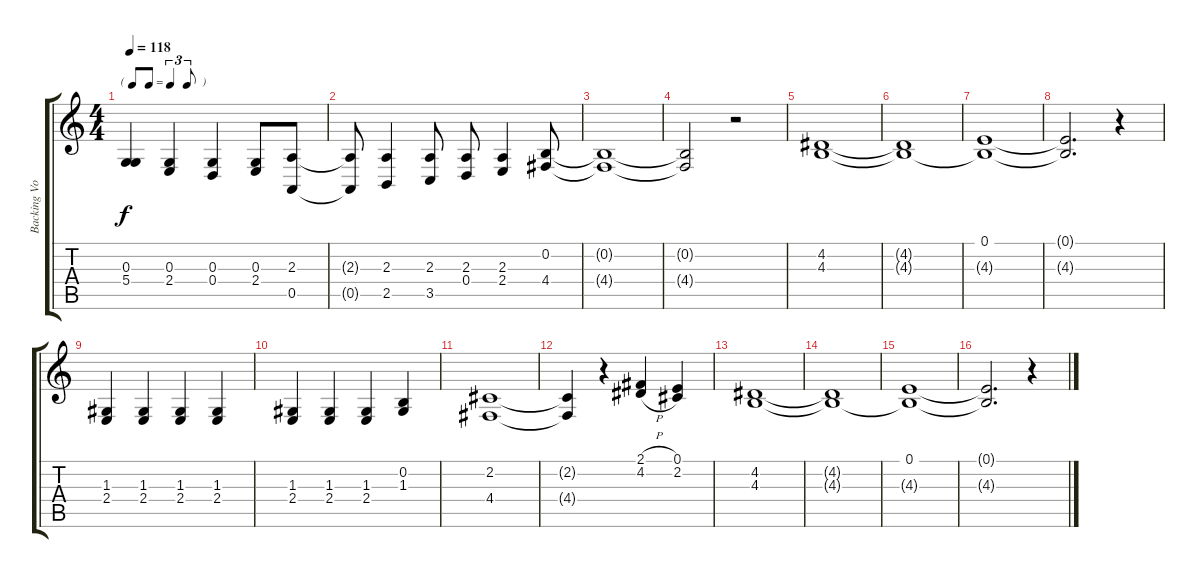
\track ("Backing Vocals" "Backing Vo") {instrument tenorsax}
\staff {score tabs}
\tuning (E4 B3 G3 D3 A2 E2) {hide}
\ts (4 4)
\tf triplet8th
\tempo 118
\clef g2
\ks c
(0.3 5.4).4{dy f} (0.3 2.4).4 (0.3 0.4).4 (0.3 2.4).8 (2.3 0.5).8 |
(2.3{t} 0.5{t}).8 (2.3 2.5).4 (2.3 3.5).8 (2.3 0.4).8 (2.3 2.4).4 (0.2 4.4).8 |
(0.2{t} 4.4{t}).1 |
(0.2{t} 4.4{t}).2 r.2 |
(4.2 4.3).1 |
(4.2{t} 4.3{t}).1 |
(0.1 4.3{t}).1 |
(0.1{t} 4.3{t}).2{d} r.4 |
(1.3 2.4).4 (1.3 2.4).4 (1.3 2.4).4 (1.3 2.4).4 |
(1.3 2.4).4 (1.3 2.4).4 (1.3 2.4).4 (0.2 1.3).4 |
(2.2 4.4).1 |
(2.2{t} 4.4{t}).4 r.4 (2.1{h} 4.2{h}).4 (0.1 2.2).4 |
(4.2 4.3).1 |
(4.2{t} 4.3{t}).1 |
(0.1 4.3{t}).1 |
(0.1{t} 4.3{t}).2{d} r.4
